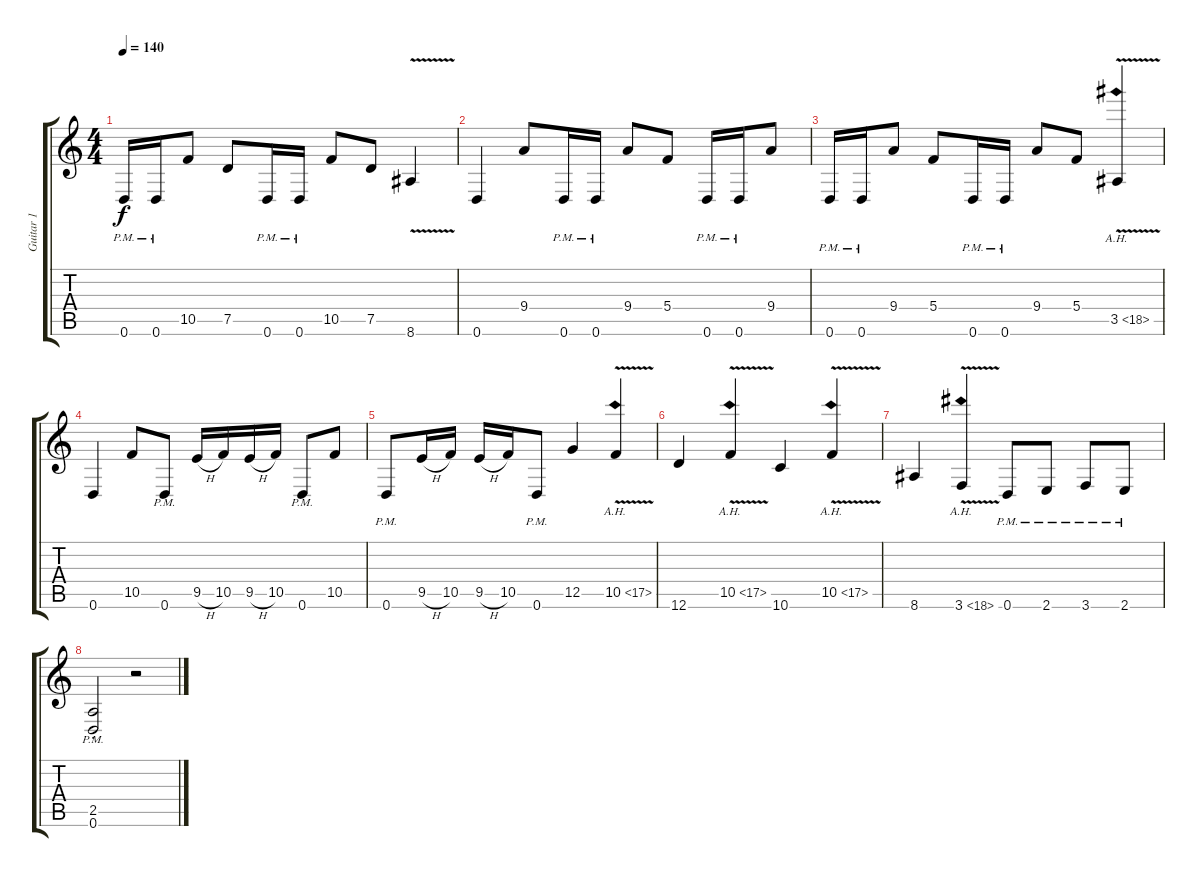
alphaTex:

\track ("Guitar 1" "Guitar 1") {instrument distortionguitar}
\staff {score tabs}
\tuning (D4 A3 F3 C3 G2 D2) {hide}
\ts (4 4)
\tempo 140
\clef g2
\ks c
0.6{pm}.16{dy f} 0.6{pm}.16 10.5.8 7.5.8 0.6{pm}.16 0.6{pm}.16 10.5.8 7.5.8 8.6{v}.4 |
0.6.4 9.4.8 0.6{pm}.16 0.6{pm}.16 9.4.8 5.4.8 0.6{pm}.16 0.6{pm}.16 9.4.8 |
0.6{pm}.16 0.6{pm}.16 9.4.8 5.4.8 0.6{pm}.16 0.6{pm}.16 9.4.8 5.4.8 3.5{ah 15 v}.4 |
0.6.4 10.5.8 0.6{pm}.8 9.5{h}.16 10.5.16 9.5{h}.16 10.5.16 0.6{pm}.8 10.5.8 |
0.6{pm}.8 9.5{h}.16 10.5.16 9.5{h}.16 10.5.16 0.6{pm}.8 12.5.4 10.5{ah 7 v}.4 |
12.6.4 10.5{ah 7 v}.4 10.6.4 10.5{ah 7 v}.4 |
8.6.4 3.6{ah 15 v}.4 0.6{pm}.8 2.6{pm}.8 3.6{pm}.8 2.6{pm}.8 |
(2.5{pm st} 0.6{pm st}).2 r.2
